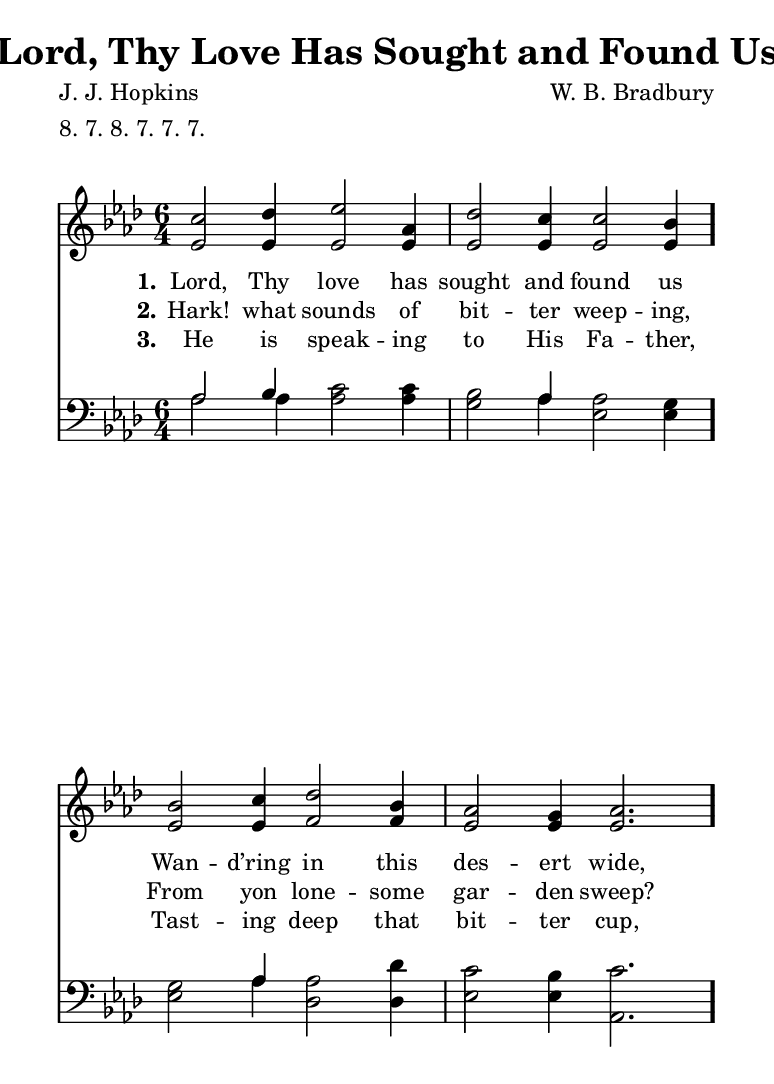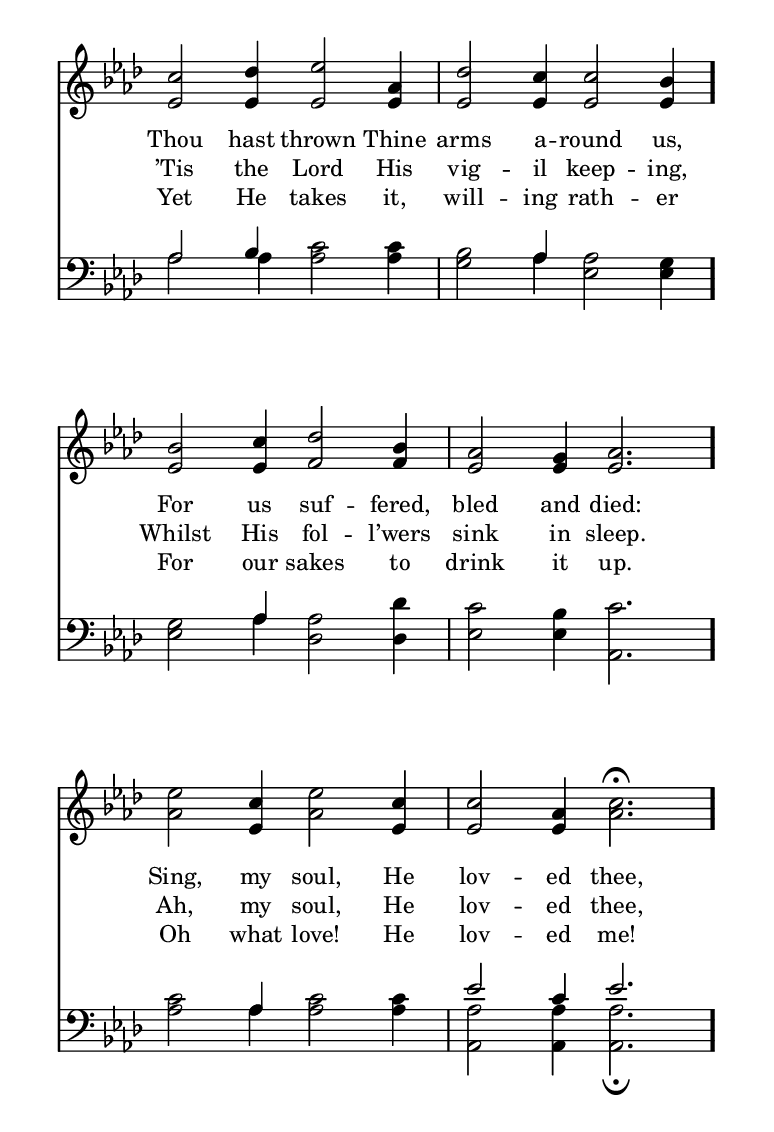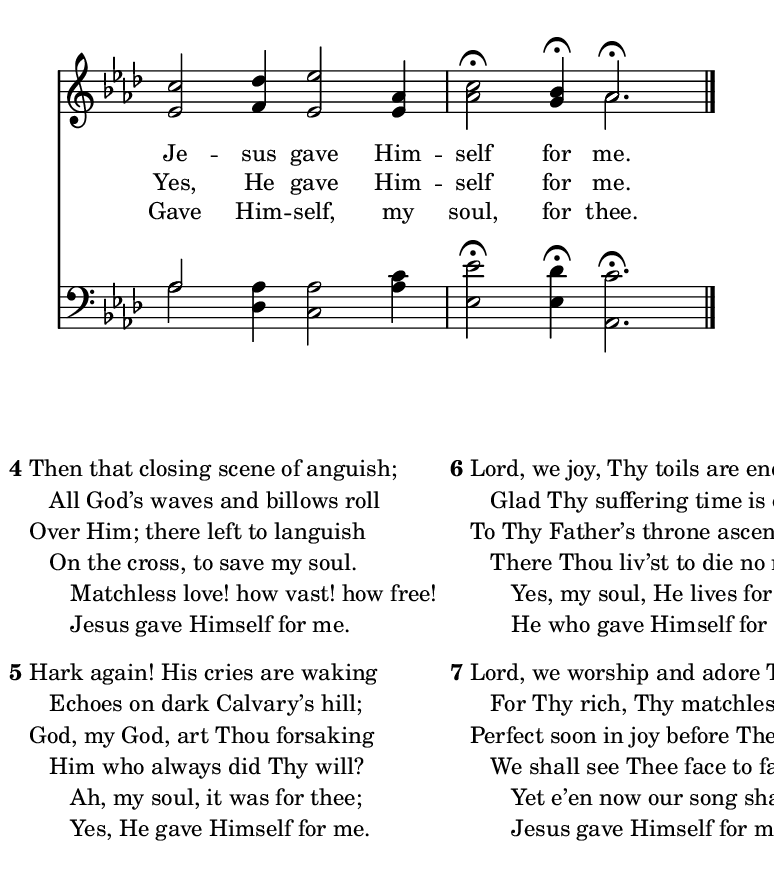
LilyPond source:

\include "common/global.ily"
\paper {
  \include "common/paper.ily"
}

\header{
  hymnnumber = "237"
  title = "Lord, Thy Love Has Sought and Found Us"
  tunename = "Even Me"
  meter = "8. 7. 8. 7. 7. 7."
  poet = "J. J. Hopkins"
  composer = "W. B. Bradbury"
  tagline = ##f
}

ta = { \tempo 4=130 }
tb = { \tempo 4=65 }

global = {
  \include "common/overrides.ily"
  \override Staff.TimeSignature.style = #'numbered
  \time 6/4
  \override Score.MetronomeMark.transparent = ##t % hide all fermata changes too
  \ta
  \key aes \major
  \autoBeamOff
}

patternA = { \ta c2 c4 }
patternB = { \ta c2 c4 c2 c4 | c2 c4 c2. }
patternC = { \ta c2 c4 c2 c4 | c2 c4 \tb c2.\fermata }
patternD = { \ta c2 c4 c2 c4 | \tb c2\fermata c4\fermata c2.\fermata }

notesSoprano = {
\global
\relative c'' {

  \changePitch \patternA { c des ees aes, | des c c bes }
  \changePitch \patternB { bes c des bes | aes g aes }
  \changePitch \patternA { c des ees aes, | des c c bes }
  \changePitch \patternB { bes c des bes | aes g aes }

  \changePitch \patternC { ees' c ees c | c aes c }
  \changePitch \patternD { c des ees aes, | c bes aes }

  \bar "|."

}
}

notesAlto = {
\global
\relative e' {

  \changePitch \patternA { ees ees ees ees | ees ees ees ees }
  \changePitch \patternB { ees ees f f | ees ees ees }
  \changePitch \patternA { ees ees ees ees | ees ees ees ees }
  \changePitch \patternB { ees ees f f | ees ees ees }

  \changePitch \patternB { aes ees aes ees | ees ees aes }
  \changePitch \patternB { ees f ees ees | aes g aes }

}
}

notesTenor = {
\global
\relative a {

  \changePitch \patternA { aes bes c c | bes aes aes g }
  \changePitch \patternB { g aes aes des | c bes c }
  \changePitch \patternA { aes bes c c | bes aes aes g }
  \changePitch \patternB { g aes aes des | c bes c }

  \changePitch \patternB { c aes c c | ees c ees }
  \changePitch \patternB { aes, aes aes c | ees des c }

}
}

notesBass = {
\global
\relative f {

  \changePitch \patternA { aes aes aes aes | g aes ees ees }
  \changePitch \patternB { ees aes des, des | ees ees aes, }
  \changePitch \patternA { aes' aes aes aes | g aes ees ees }
  \changePitch \patternB { ees aes des, des | ees ees aes, }

  \changePitch \patternC { aes' aes aes aes | < aes aes, > < aes aes, > < aes aes, > }
  \changePitch \patternD { aes des, c aes' | ees ees aes, }

}
}

% original has "refrain" but the term "refrain" is a bit strained, especially
% when verses 4-7 are not formatted in the original with refrains

wordsA = \lyricmode {
\set stanza = "1."

Lord, Thy love has sought and found us \bar "."
Wan -- d’ring in this des -- ert wide, \bar "."
Thou hast thrown Thine arms a -- round us, \bar "."
For us suf -- fered, bled and died: \bar "."
Sing, my soul, He lov -- ed thee, \bar "."
Je -- sus gave Him -- self for me. \bar "."

}

wordsB = \lyricmode {
\set stanza = "2."

Hark! what sounds of bit -- ter weep -- ing,
From yon lone -- some gar -- den sweep?
’Tis the Lord His vig -- il keep -- ing,
Whilst His fol -- l’wers sink in sleep.
Ah, my soul, He lov -- ed thee,
Yes, He gave Him -- self for me.

}

wordsC = \lyricmode {
\set stanza = "3."

He is speak -- ing to His Fa -- ther,
Tast -- ing deep that bit -- ter cup,
Yet He takes it, will  -- ing rath -- er
For our sakes to drink it up.
Oh what love! He lov -- ed me!
Gave Him -- self, my soul, for thee.

}

wordsD = \markuplist {

\line { Then that closing scene of anguish; }
\line { { \hspace #2 } All God’s waves and billows roll }
\line { Over Him; there left to languish }
\line { { \hspace #2 } On the cross, to save my soul. }
\line { { \hspace #4 } Matchless love! how vast! how free! }
\line { { \hspace #4 } Jesus gave Himself for me. }

}

wordsE = \markuplist {

\line { Hark again! His cries are waking }
\line { { \hspace #2 } Echoes on dark Calvary’s hill; }
\line { God, my God, art Thou forsaking }
\line { { \hspace #2 } Him who always did Thy will? }
\line { { \hspace #4 } Ah, my soul, it was for thee; }
\line { { \hspace #4 } Yes, He gave Himself for me. }

}

wordsF = \markuplist {

\line { Lord, we joy, Thy toils are ended, }
\line { { \hspace #2 } Glad Thy suffering time is o’er; }
\line { To Thy Father’s throne ascended, }
\line { { \hspace #2 } There Thou liv’st to die no more. }
\line { { \hspace #4 } Yes, my soul, He lives for thee, }
\line { { \hspace #4 } He who gave Himself for me. }

}

wordsG = \markuplist {

\line { Lord, we worship and adore Thee }
\line { { \hspace #2 } For Thy rich, Thy matchless grace, }
\line { Perfect soon in joy before Thee, }
\line { { \hspace #2 } We shall see Thee face to face. }
\line { { \hspace #4 } Yet e’en now our song shall be, }
\line { { \hspace #4 } Jesus gave Himself for me. }

}

\score {
  \context ChoirStaff <<
    \context Staff = upper <<
      \set Staff.autoBeaming = ##f
      \set ChoirStaff.systemStartDelimiter = #'SystemStartBar
      \set ChoirStaff.printPartCombineTexts = ##f
      \partcombine #'(2 . 9) \notesSoprano \notesAlto
      \context NullVoice = sopranos { \voiceOne << \notesSoprano >> }
      \context NullVoice = altos { \voiceTwo << \notesAlto >> }
      \context Lyrics = one   \lyricsto sopranos \wordsA
      \context Lyrics = two   \lyricsto sopranos \wordsB
      \context Lyrics = three \lyricsto sopranos \wordsC
    >>
    \context Staff = men <<
      \set Staff.autoBeaming = ##f
      \clef bass
      \set ChoirStaff.printPartCombineTexts = ##f
      \partcombine #'(2 . 9) \notesTenor \notesBass
      \context NullVoice = tenors { \voiceOne << \notesTenor >> }
      \context NullVoice = basses { \voiceTwo << \notesBass >> }
    >>
  >>
  \layout {
    \include "common/layout.ily"
  }
  \midi{
    \include "common/midi.ily"
  }
}

\noPageBreak

\markup { \fill-line {
  \hspace #0.1
  \column {
  \line{ \bold 4 \column { \wordsD } } \combine \null \vspace #0.4
  \line{ \bold 5 \column { \wordsE } }
  }
  \hspace #0.1
  \column {
  \line{ \bold 6 \column { \wordsF } } \combine \null \vspace #0.4
  \line{ \bold 7 \column { \wordsG } }
  }
  \hspace #0.1
} }

\version "2.19.49"  % necessary for upgrading to future LilyPond versions.

% vi:set et ts=2 sw=2 ai nocindent syntax=lilypond:
